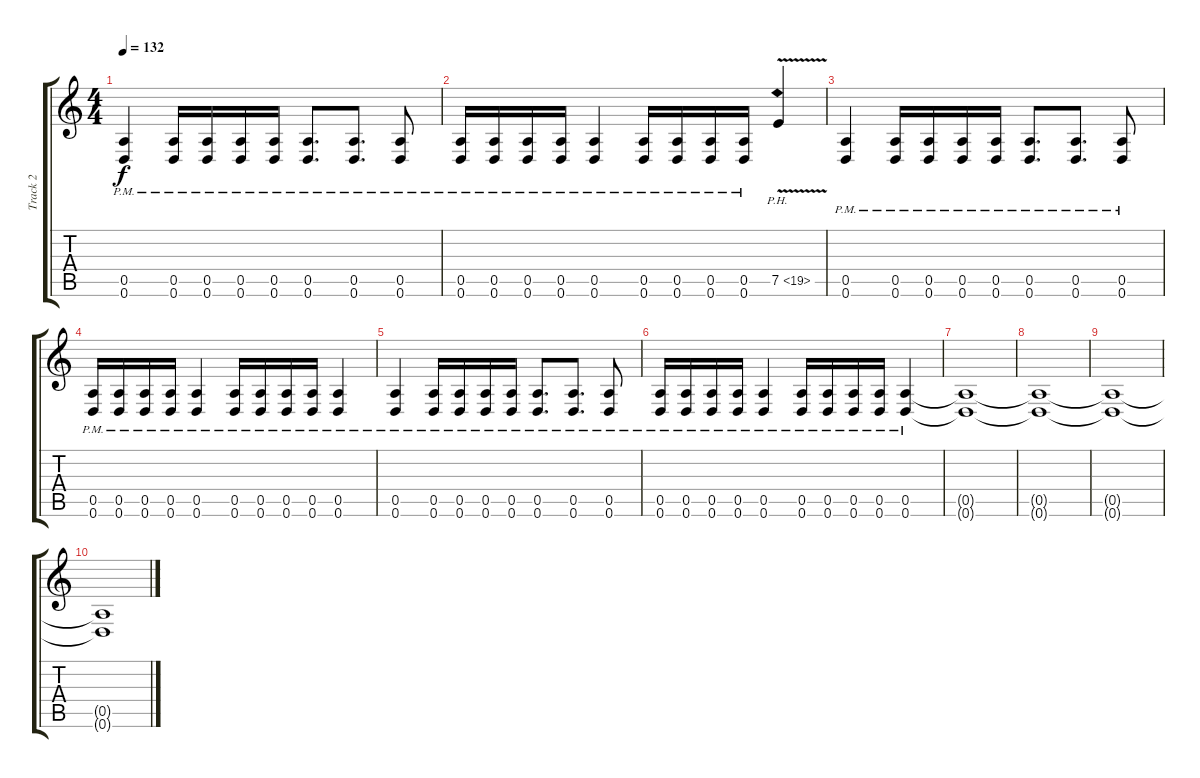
\track ("Track 2" "Track 2") {instrument distortionguitar}
\staff {score tabs}
\tuning (E4 B3 G3 D3 A2 D2) {hide}
\ts (4 4)
\tempo 132
\clef g2
\ks c
(0.5{pm} 0.6{pm}).4{dy f} (0.5{pm} 0.6{pm}).16 (0.5{pm} 0.6{pm}).16 (0.5{pm} 0.6{pm}).16 (0.5{pm} 0.6{pm}).16 (0.5{pm} 0.6{pm}).8{d} (0.5{pm} 0.6{pm}).8{d} (0.5{pm} 0.6{pm}).8 |
(0.5{pm} 0.6{pm}).16 (0.5{pm} 0.6{pm}).16 (0.5{pm} 0.6{pm}).16 (0.5{pm} 0.6{pm}).16 (0.5{pm} 0.6{pm}).4 (0.5{pm} 0.6{pm}).16 (0.5{pm} 0.6{pm}).16 (0.5{pm} 0.6{pm}).16 (0.5{pm} 0.6{pm}).16 7.5{ph 12 v}.4 |
(0.5{pm} 0.6{pm}).4 (0.5{pm} 0.6{pm}).16 (0.5{pm} 0.6{pm}).16 (0.5{pm} 0.6{pm}).16 (0.5{pm} 0.6{pm}).16 (0.5{pm} 0.6{pm}).8{d} (0.5{pm} 0.6{pm}).8{d} (0.5{pm} 0.6{pm}).8 |
(0.5{pm} 0.6{pm}).16 (0.5{pm} 0.6{pm}).16 (0.5{pm} 0.6{pm}).16 (0.5{pm} 0.6{pm}).16 (0.5{pm} 0.6{pm}).4 (0.5{pm} 0.6{pm}).16 (0.5{pm} 0.6{pm}).16 (0.5{pm} 0.6{pm}).16 (0.5{pm} 0.6{pm}).16 (0.5{pm} 0.6{pm}).4 |
(0.5{pm} 0.6{pm}).4 (0.5{pm} 0.6{pm}).16 (0.5{pm} 0.6{pm}).16 (0.5{pm} 0.6{pm}).16 (0.5{pm} 0.6{pm}).16 (0.5{pm} 0.6{pm}).8{d} (0.5{pm} 0.6{pm}).8{d} (0.5{pm} 0.6{pm}).8 |
(0.5{pm} 0.6{pm}).16 (0.5{pm} 0.6{pm}).16 (0.5{pm} 0.6{pm}).16 (0.5{pm} 0.6{pm}).16 (0.5{pm} 0.6{pm}).4 (0.5{pm} 0.6{pm}).16 (0.5{pm} 0.6{pm}).16 (0.5{pm} 0.6{pm}).16 (0.5{pm} 0.6{pm}).16 (0.5{pm} 0.6{pm}).4 |
(0.5{t} 0.6{t}).1 |
(0.5{t} 0.6{t}).1 |
(0.5{t} 0.6{t}).1 |
(0.5{t} 0.6{t}).1
